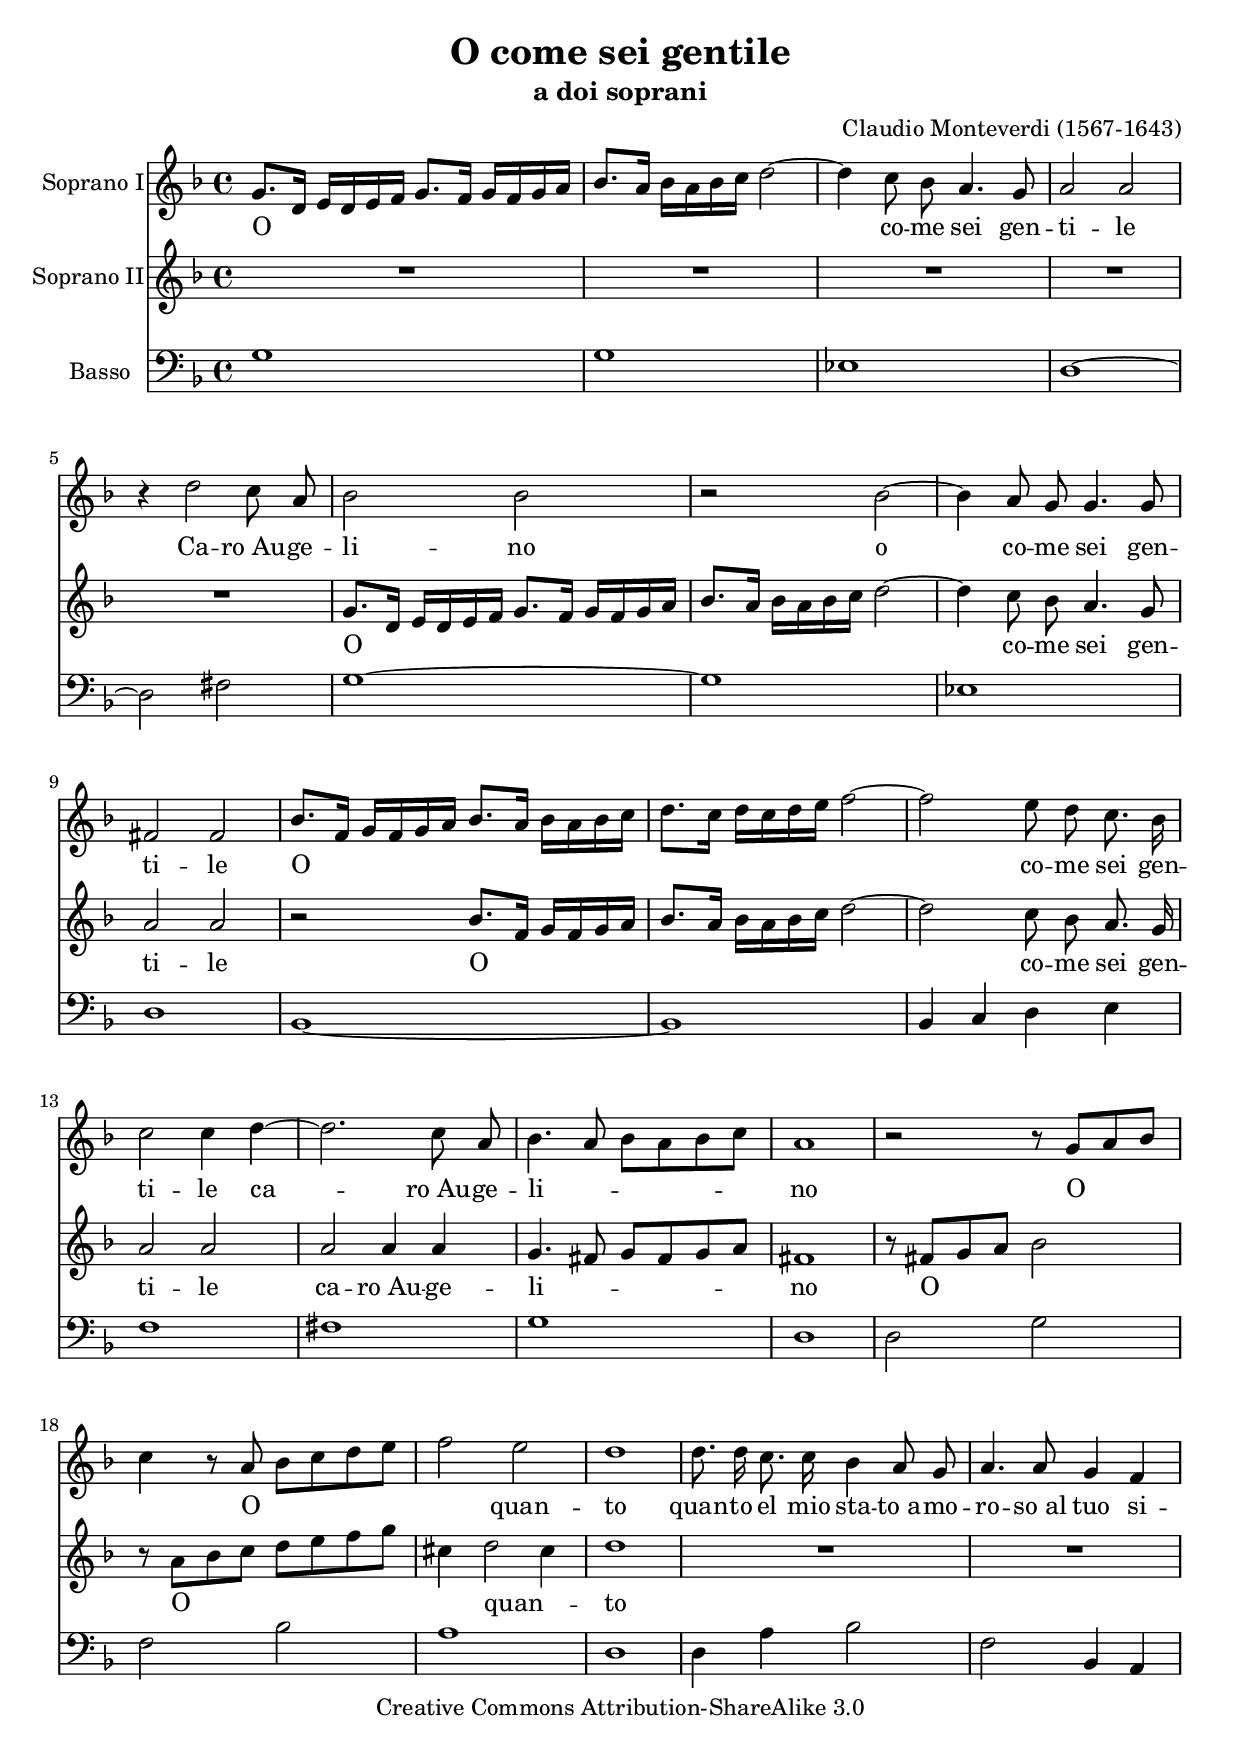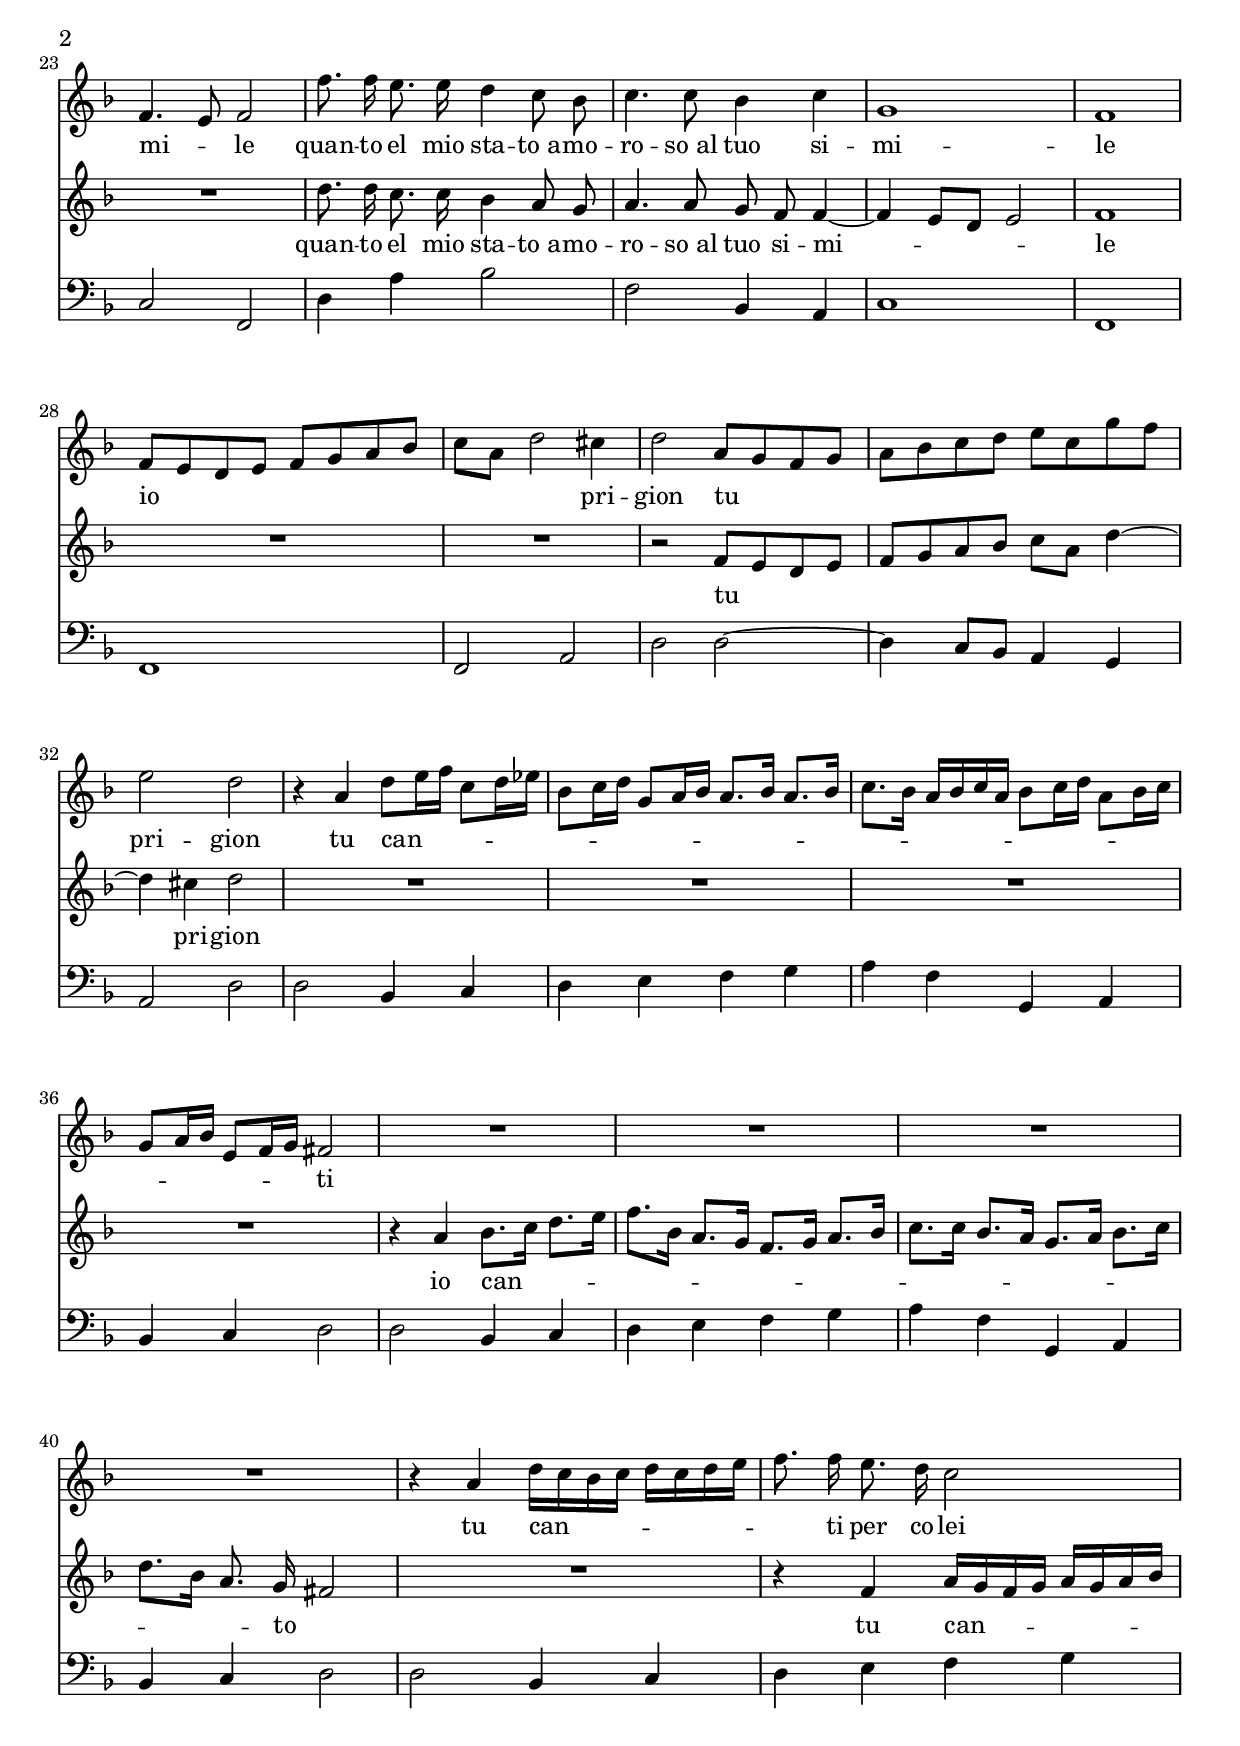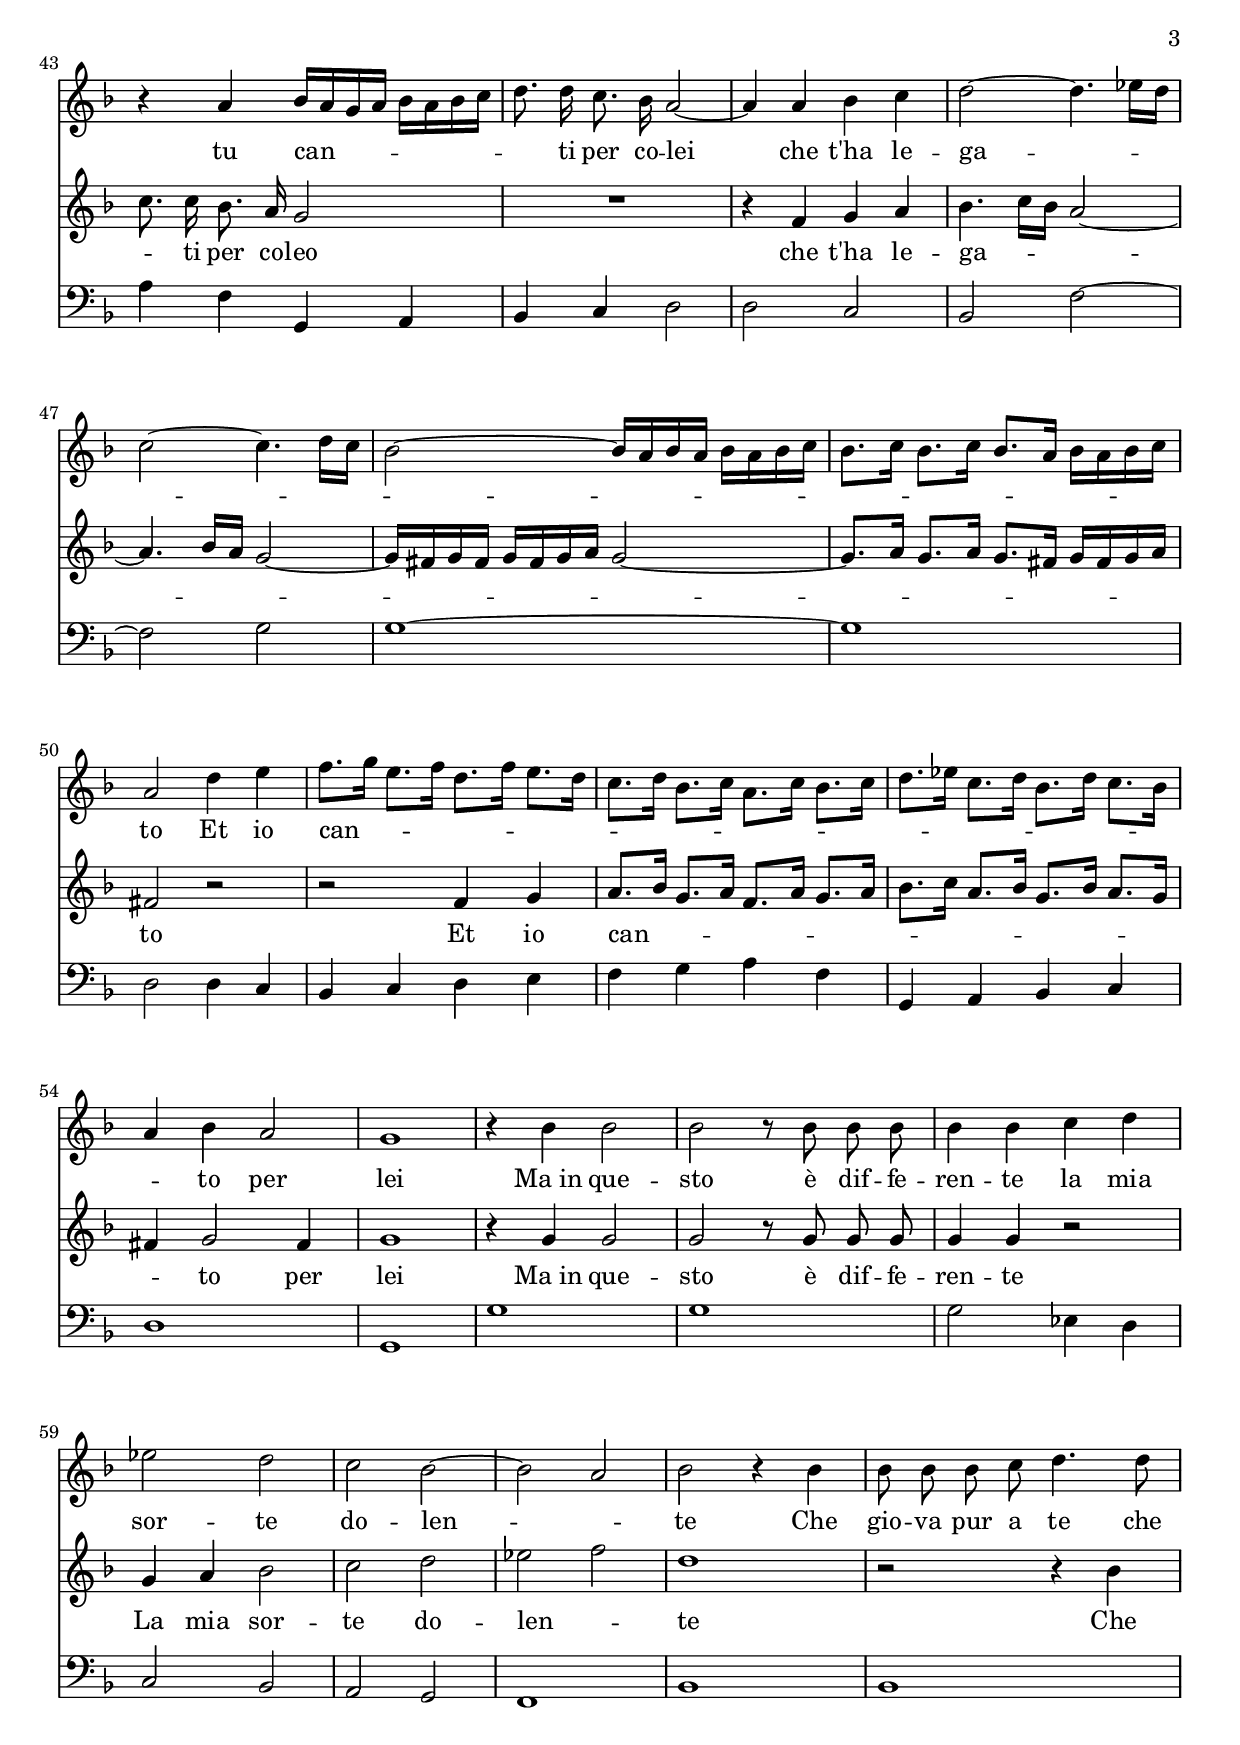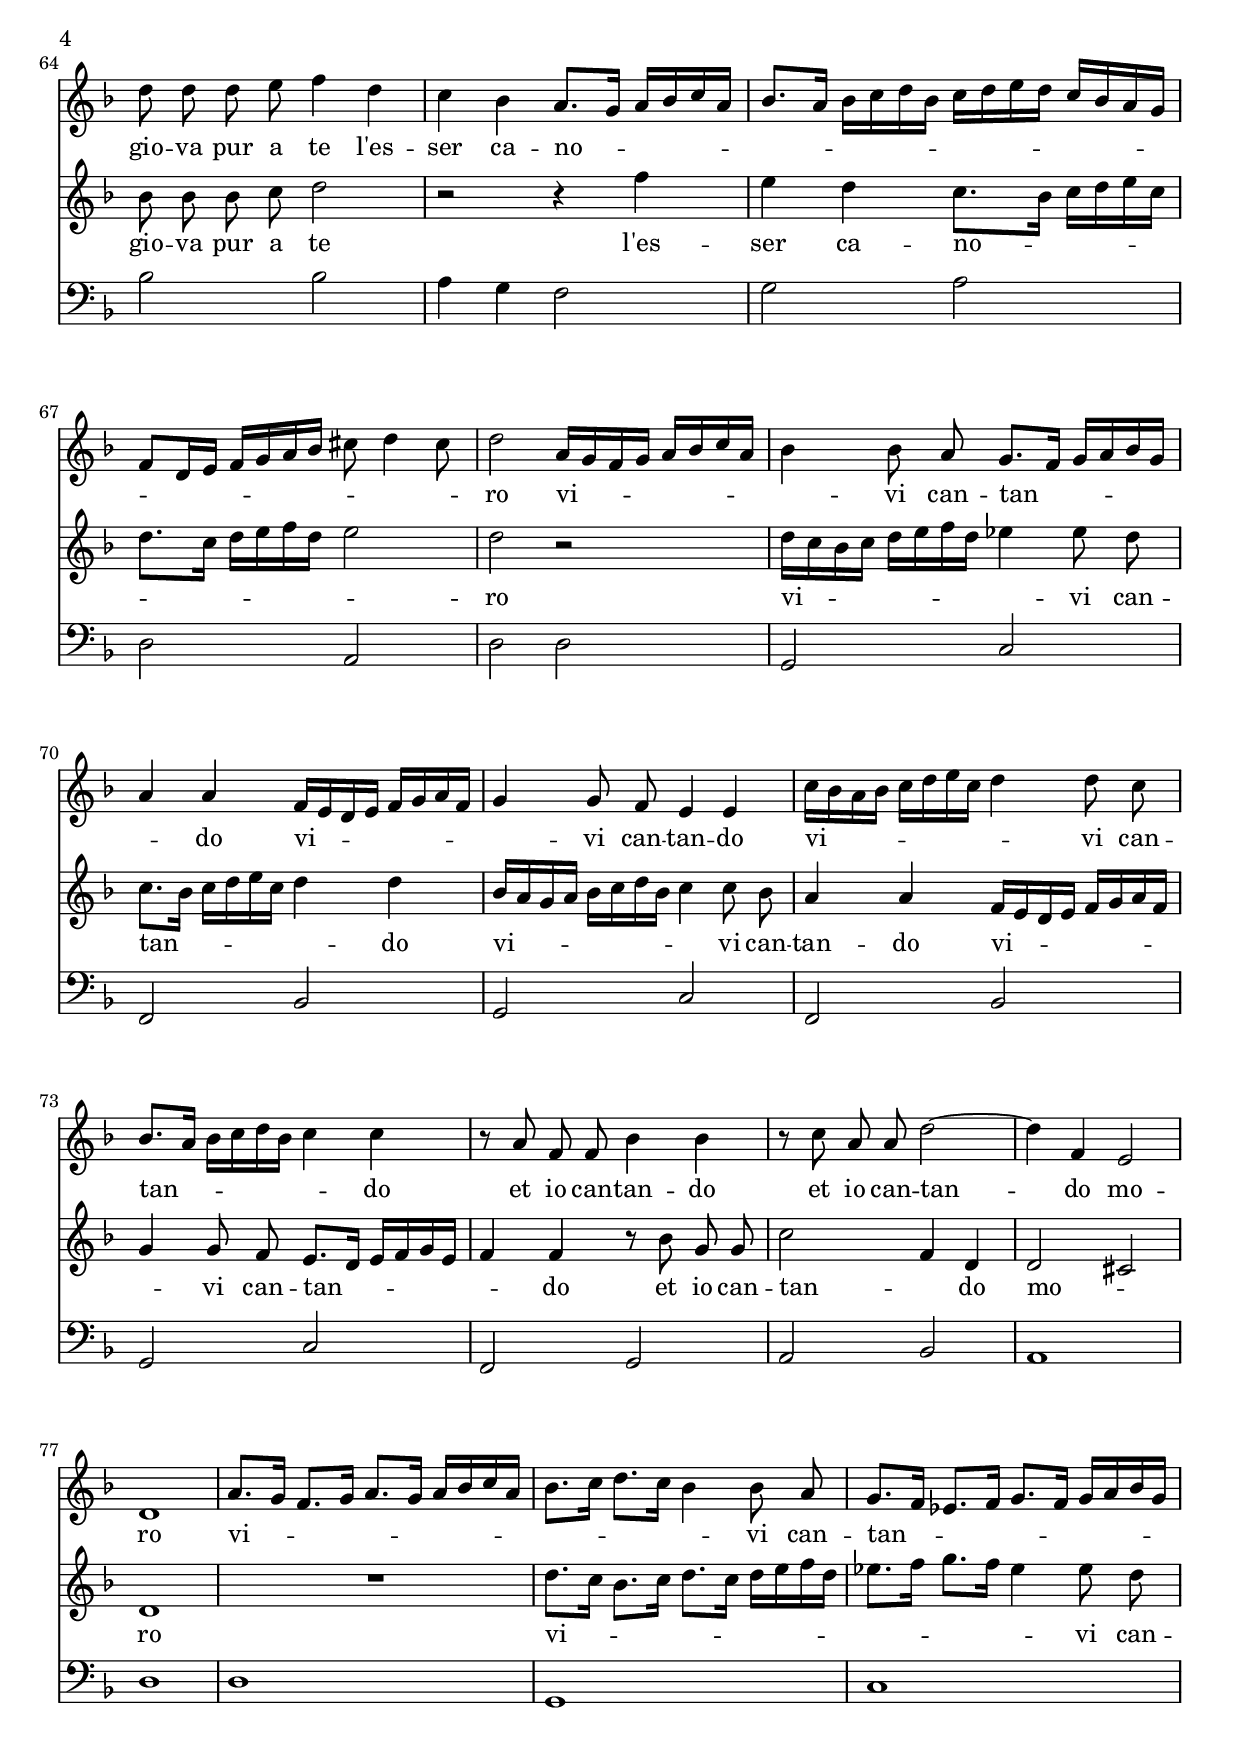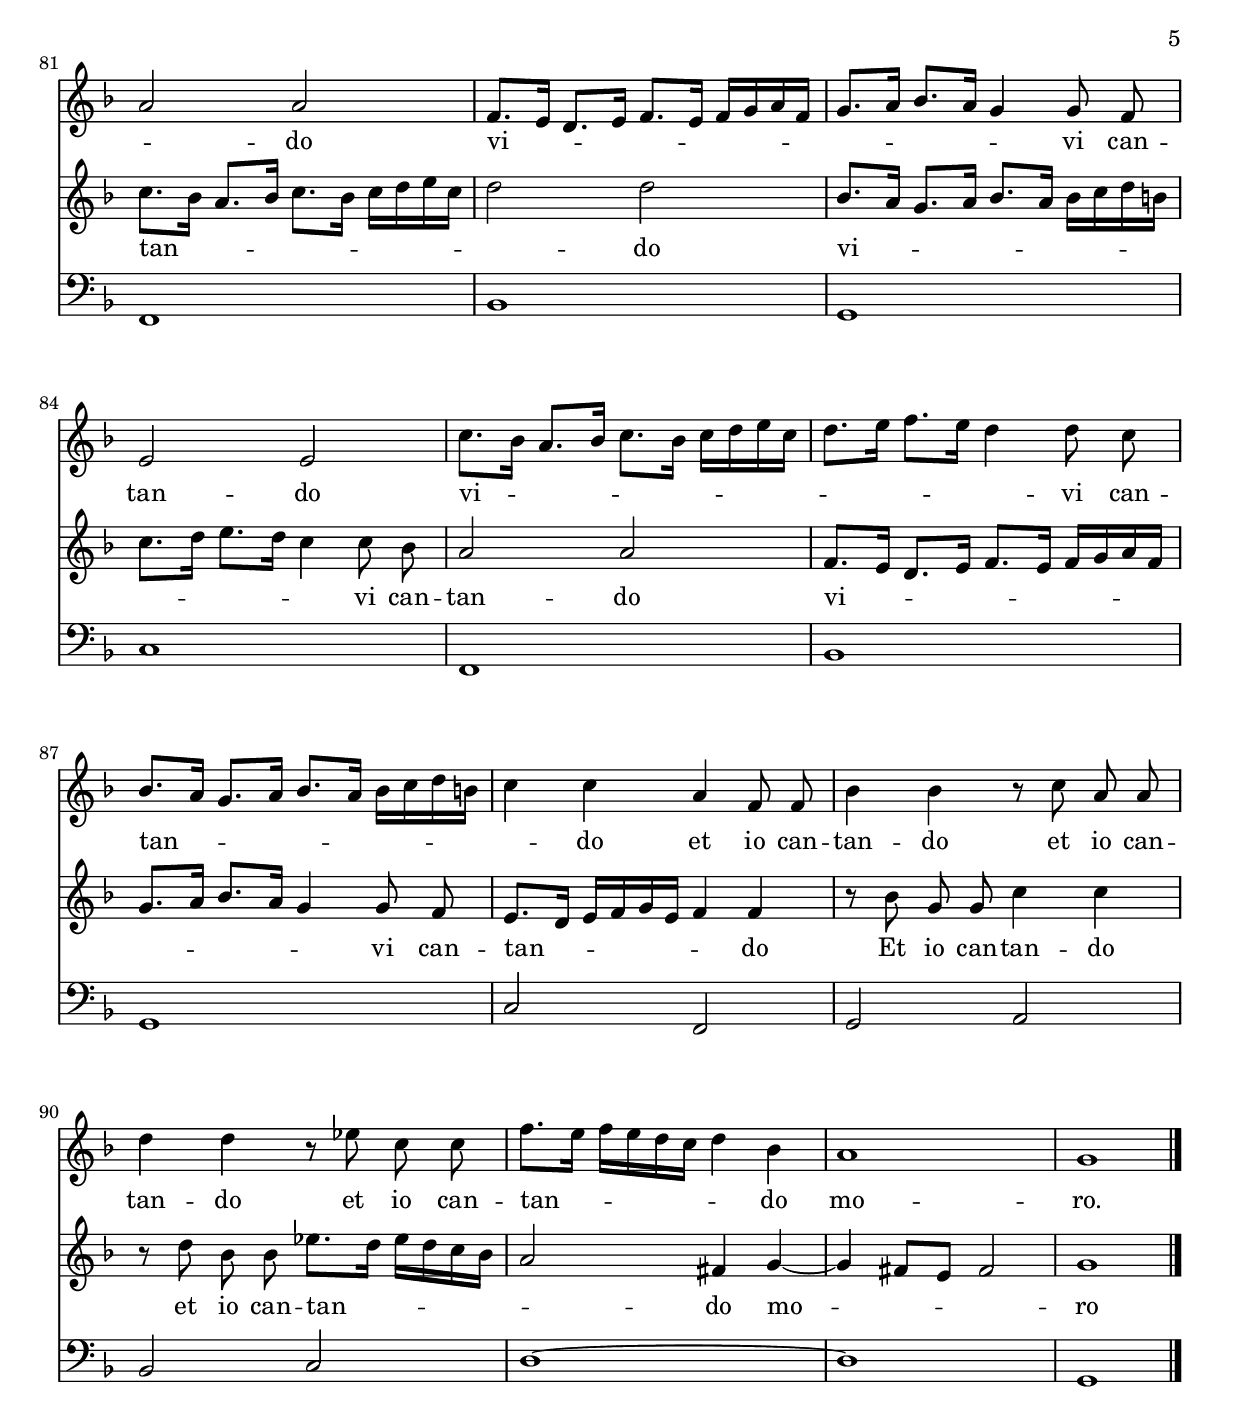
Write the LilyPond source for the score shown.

% Created on Wed Feb 18 22:48:42 CET 2009
\version "2.12.2"

\header {
	title = "O come sei gentile"
	subtitle = "a doi soprani"
	composer = "Claudio Monteverdi (1567-1643)"
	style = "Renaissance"
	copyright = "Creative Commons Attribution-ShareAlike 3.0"
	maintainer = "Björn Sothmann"
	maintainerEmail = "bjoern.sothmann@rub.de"
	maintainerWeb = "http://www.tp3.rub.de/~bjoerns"
}

\include "deutsch.ly"

verseI= \lyricmode {
O co -- me sei gen -- ti -- le Ca -- ro_Au -- ge -- li -- no o co -- me sei gen -- ti -- le O co -- me sei gen -- ti -- le ca -- ro_Au -- ge -- li -- no O O quan -- to quan -- to el mio sta -- to_a -- mo -- ro -- so_al tuo si -- mi -- le quan -- to el mio sta -- to_a -- mo -- ro -- so_al tuo si -- mi -- le io pri -- gion tu pri -- gion tu can -- ti tu can -- ti per co -- lei tu can -- ti per co -- lei che t'ha le -- ga -- to Et io can -- to per lei Ma_in que -- sto è dif -- fe -- ren -- te la mia sor -- te do -- len -- te Che gio -- va pur a te che gio -- va pur a te l'es -- ser ca -- no -- ro vi -- vi can -- tan -- do vi -- vi can -- tan -- do vi -- vi can -- tan -- do et io can -- tan -- do et io can -- tan -- do mo -- ro vi -- vi can -- tan -- do vi -- vi can -- tan -- do vi -- vi can -- tan -- do et io can -- tan -- do et io can -- tan -- do et io can -- tan -- do mo -- ro.
}

verseII= \lyricmode {
O co -- me sei gen -- ti -- le O co -- me sei gen -- ti -- le ca -- ro_Au -- ge -- li -- no O O quan -- to quan -- to el mio sta -- to_a -- mo -- ro -- so_al tuo si -- mi -- le tu pri -- gion io can -- to tu can -- ti per co -- leo che t'ha le -- ga -- to Et io can -- to per lei Ma_in que -- sto è dif -- fe -- ren -- te La mia sor -- te do -- len -- te Che gio -- va pur a te l'es -- ser ca -- no -- ro vi -- vi can -- tan -- do vi -- vi can -- tan -- do vi -- vi can -- tan -- do et io can -- tan -- do mo -- ro vi -- vi can -- tan -- do vi -- vi can -- tan -- do vi -- vi can -- tan -- do Et io can -- tan -- do et io can -- tan -- do mo -- ro
}
 

staffSopranoI = \new Staff  {
	\time 4/4
	\override Score.MetronomeMark #'stencil = ##f
	\tempo 4 = 100 
	\set Staff.instrumentName="Soprano I"
	\set Staff.midiInstrument="oboe"
	\key f \major
	\clef treble
	\relative c'' { 	
		\context Voice = "melodySopI" {
			\dynamicUp
			\autoBeamOff
			g8.[\melisma d16] e[ d e f] g8.[ f16] g[ f g a] |
			b8.[ a16] b16[ a b c] d2~ |
			d4\melismaEnd c8 b a4. g8 |
			a2 a |
			r4 d2 c8 a |
			b2 b |
			r b~ |
			b4 a8 g g4. g8 |
			fis2 fis |
			b8.[\melisma f16] g[ f g a] b8.[ a16] b[ a b c] |
			d8.[ c16] d[ c d e] f2~ |
			f\melismaEnd e8 d c8. b16 |
			c2 c4 d~ |
			d2. c8 a |
			b4.\melisma a8 b[ a b c]\melismaEnd |
			a1 |
			r2 r8 g[\melisma a b] |
			c4\melismaEnd r8 a\melisma b[ c d e] |
			f2\melismaEnd e |
			d1 |
			d8. d16 c8. c16 b4 a8 g |
			a4. a8 g4 f |
			f4.\melisma e8\melismaEnd f2 |
			f'8. f16 e8. e16 d4 c8 b |
			c4. c8 b4 c |
			g1 |
			f |
			f8[\melisma e d e] f[ g a b] |
			c[ a] d2\melismaEnd cis4 |
			d2 a8[\melisma g f g] |
			a[ b c d] e[ c g' f]\melismaEnd |
			e2 d |
			r4 a d8[\melisma e16 f] c8[ d16 es] |
			b8[ c16 d] g,8[ a16 b] a8.[ b16] a8.[ b16] |
			c8.[ b16] a[ b c a] b8[ c16 d] a8[ b16 c] |
			g8[ a16 b] e,8[ f16 g]\melismaEnd fis2 |
			R1*4 |
			r4 a d16[\melisma c b c] d[ c d e] |
			f8.\melismaEnd f16 e8. d16 c2 |
			r4 a b16[\melisma a g a] b[ a b c] |
			d8.\melismaEnd d16 c8. b16 a2~ |
			a4 a b c |
			d2~\melisma d4. es16[ d] |
			c2~ c4. d16[ c] |
			b2~ b16[ a b a] b[ a b c] |
			b8.[ c16] b8.[ c16] b8.[ a16] b[ a b c]\melismaEnd |
			a2 d4 e |
			f8.[\melisma g16] e8.[ f16] d8.[ f16] e8.[ d16] |
			c8.[ d16] b8.[ c16] a8.[ c16] b8.[ c16] |
			d8.[ es16] c8.[d16] b8.[ d16]c8.[ b16] |
			a4\melismaEnd b a2 |
			g1 |
			r4 b b2 |
			b r8 b b b |
			b4 b c d |
			es2 d |
			c b~\melisma |
			b a\melismaEnd |
			b r4 b |
			b8 b b c d4. d8 |
			d d d e f4 d |
			c b a8.[\melisma g16] a[ b c a] |
			b8.[ a16] b[ c d b] c[ d e d] c[ b a g] |
			f8[ d16 e] f[ g a b] cis8 d4 cis8\melismaEnd |
			d2 a16[\melisma g f g] a[ b c a] |
			b4\melismaEnd b8 a g8.[\melisma f16] g[ a b g] |
			a4\melismaEnd a f16[\melisma e d e] f[ g a f] |
			g4\melismaEnd g8 f e4 e |
			c'16[\melisma b a b] c[ d e c] d4\melismaEnd d8 c |
			b8.[\melisma a16] b[ c d b] c4\melismaEnd c |
			r8 a f f b4 b |
			r8 c a a d2~ |
			d4 f, e2 |
			d1 |
			a'8.[\melisma g16] f8.[ g16] a8.[ g16] a[ b c a] |
			b8.[ c16] d8.[ c16] b4\melismaEnd b8 a |
			g8.[\melisma f16] es8.[ f16] g8.[ f16] g[ a b g] |
			a2\melismaEnd a |
			f8.[\melisma e16] d8.[ e16] f8.[ e16] f[ g a f] |
			g8.[ a16] b8.[ a16] g4\melismaEnd g8 f |
			e2 e |
			c'8.[\melisma b16] a8.[ b16] c8.[ b16] c[ d e c] |
			d8.[ e16] f8.[ e16] d4\melismaEnd d8 c |
			b8.[\melisma a16] g8.[ a16] b8.[ a16] b[ c d h] |
			c4\melismaEnd c a f8 f |
			b4 b r8 c a a |
			d4 d r8 es c c |
			f8.[\melisma e16] f[ e d c] d4\melismaEnd b |
			a1 |
			g |
		}

	\bar "|."
	}

}
staffSopranoII = \new Staff  {
	\set Staff.instrumentName="Soprano II"
	\set Staff.midiInstrument="oboe"
	\key f \major
	\clef treble
	\relative c'' { 	
		\context Voice = "melodySopII" {
			\dynamicUp
			\autoBeamOff
			R1*5 |
			g8.[\melisma d16] e[ d e f] g8.[ f16] g[ f g a] |
			b8.[ a16] b[ a b c] d2~ |
			d4\melismaEnd c8 b a4. g8 |
			a2 a |
			r b8.[\melisma f16] g[ f g a] |
			b8.[ a16] b[ a b c] d2~ |
			d\melismaEnd c8 b a8. g16 |
			a2 a |
			a a4 a |
			g4.\melisma fis8 g[ fis g a]\melismaEnd |
			fis1 |
			r8 fis[\melisma g a] b2\melismaEnd |
			r8 a[\melisma b c] d[ e f g] |
			cis,4\melismaEnd d2\melisma cis4\melismaEnd |
			d1 |
			R1*3 |
			d8. d16 c8. c16 b4 a8 g |
			a4. a8 g f f4~\melisma |
			f e8[d] e2\melismaEnd |
			f1 |
			R1*2 |
			r2 f8[\melisma e d e] |
			f[ g a b] c[ a] d4~ |
			d\melismaEnd cis d2 |
			R1*4 |
			r4 a b8.[\melisma c16] d8.[ e16] |
			f8.[ b,16] a8.[ g16] f8.[ g16] a8.[ b16] |
			c8.[ c16] b8.[ a16] g8.[ a16] b8.[ c16] |
			d8.[ b16] a8.\melismaEnd g16\melisma fis2\melismaEnd |
			R1 |
			r4 f a16[\melisma g f g] a[ g a b] |
			c8.\melismaEnd c16 b8. a16 g2 |
			R1 |
			r4 f g a |
			b4.\melisma c16[ b] a2~ |
			a4. b16[ a] g2~ |
			g16[ fis g fis] g[ fis g a] g2~ |
			g8.[ a16] g8.[ a16] g8.[ fis16] g[ fis g a]\melismaEnd |
			fis2 r |
			r f4 g |
			a8.[\melisma b16] g8.[ a16] f8.[ a16] g8.[ a16] |
			b8.[ c16] a8.[ b16] g8.[ b16] a8.[ g16] |
			fis4\melismaEnd g2 fis4 |
			g1 |
			r4 g g2 |
			g r8 g g g |
			g4 g r2 |
			g4 a b2 |
			c d |
			es\melisma f\melismaEnd |
			d1 |
			r2 r4 b |
			b8 b b c d2 |
			r r4 f |
			e d c8.[\melisma b16] c[ d e c] |
			d8.[ c16] d[ e f d] e2\melismaEnd |
			d r |
			d16[\melisma c b c] d[ e f d] es4\melismaEnd es8 d |
			c8.[\melisma b16] c[ d e c] d4\melismaEnd d |
			b16[\melisma a g a] b[ c d b] c4\melismaEnd c8 b |
			a4 a f16[\melisma e d e] f[ g a f] |
			g4\melismaEnd g8 f e8.[\melisma d16] e[ f g e] |
			f4\melismaEnd f r8 b g g |
			c2\melisma f,4\melismaEnd d |
			d2\melisma cis\melismaEnd |
			d1 |
			R1 |
			d'8.[\melisma c16] b8.[ c16] d8.[c16] d[ e f d] |
			es8.[ f16] g8.[ f16] es4\melismaEnd es8 d |
			c8.[\melisma b16] a8.[ b16] c8.[ b16] c[ d e c] |
			d2\melismaEnd d |
			b8.[\melisma a16] g8.[ a16] b8.[ a16] b[ c d h] |
			c8.[ d16] e8.[ d16] c4\melismaEnd c8 b |
			a2 a |
			f8.[\melisma e16] d8.[ e16] f8.[ e16] f[ g a f] |
			g8.[ a16] b8.[ a16] g4\melismaEnd g8 f |
			e8.[\melisma d16] e[ f g e] f4\melismaEnd f |
			r8 b g g c4 c |
			r8 d b b es8.[\melisma d16] es[ d c b] |
			a2\melismaEnd fis4 g~ |
			g\melisma fis8[ e] fis2\melismaEnd |
			g1 |
		}

	\bar "|."
	}

}
staffBasso = \new Staff  {
	\set Staff.instrumentName="Basso"
	\set Staff.midiInstrument="harpsichord"
	\key f \major
	\clef bass
	\relative c' {
		g1 |
		g |
		es |
		d~ |
		d2 fis |
		g1~ |
		g |
		es |
		d |
		b~ |
		b |
		b4 c d e |
		f1 |
		fis |
		g |
		d |
		d2 g |
		f b |
		a1 |
		d, |
		d4 a' b2 |
		f b,4 a |
		c2 f, |
		d'4 a' b2 |
		f b,4 a |
		c1 |
		f, |
		f |
		f2 a |
		d d~ |
		d4 c8[ b] a4 g |
		a2 d |
		d b4 c |
		d e f g |
		a f g, a |
		b c d2 |
		d b4 c |
		d e f g |
		a f g, a |
		b c d2 |
		d b4 c |
		d e f g |
		a f g, a |
		b c d2 |
		d c |
		b f'~ |
		f g |
		g1~ |
		g |
		d2 d4 c |
		b c d e |
		f g a f |
		g, a b c |
		d1 |
		g, |
		g' |
		g |
		g2 es4 d |
		c2 b |
		a g |
		f1 |
		b |
		b |
		b'2 b |
		a4 g f2 |
		g a |
		d, a |
		d d |
		g, c |
		f, b |
		g c |
		f, b |
		g c |
		f, g |
		a b |
		a1 |
		d |
		d |
		g, |
		c |
		f, |
		b |
		g |
		c |
		f, |
		b |
		g |
		c2 f, |
		g a |
		b c |
		d1~ |
		d |
		g, |
	\bar "|."
	}

}


\score {
	<<
		\staffSopranoI
		\context Lyrics = "lmelodySopI" \lyricmode  { \lyricsto "melodySopI" \verseI }
		
		\staffSopranoII
		\context Lyrics = "lmelodySopII" \lyricmode  { \lyricsto "melodySopII" \verseII }
		
		\staffBasso
	>>
	
	\midi {
	}

	\layout  {
	}
}

\paper {
}

